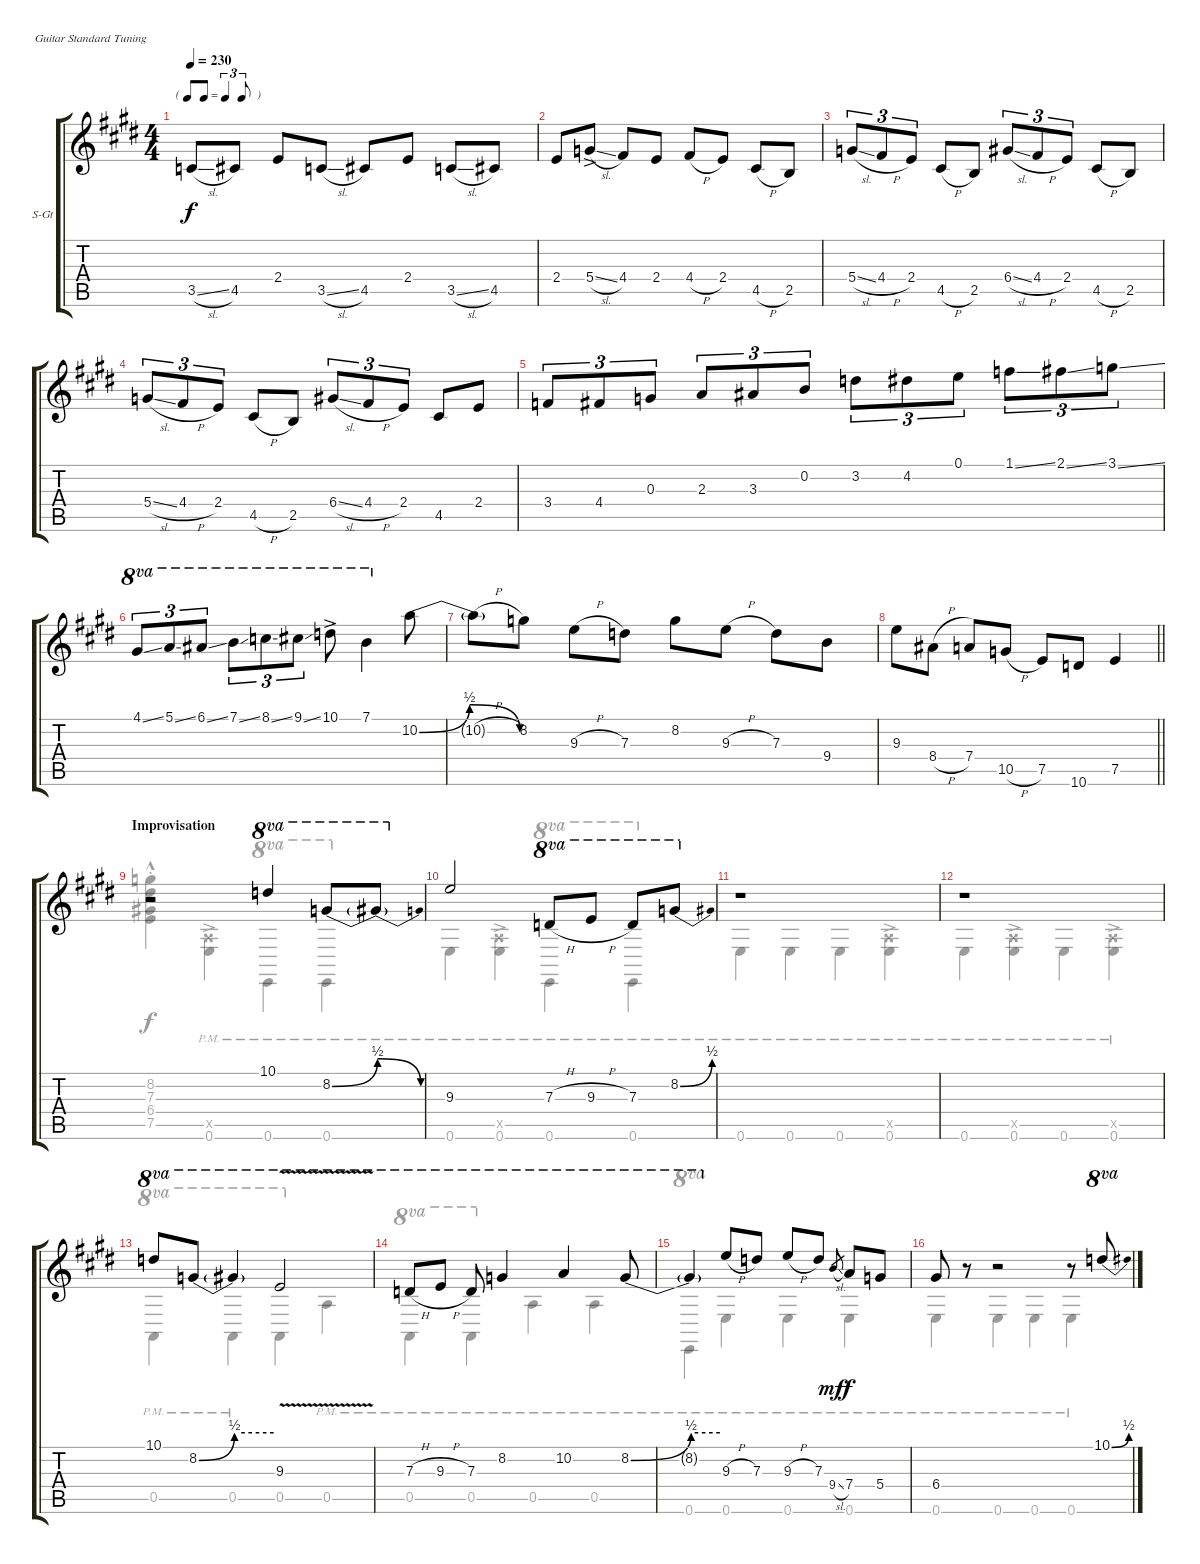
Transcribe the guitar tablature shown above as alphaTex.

\bracketExtendMode groupsimilarinstruments
\firstSystemTrackNameOrientation horizontal
\otherSystemsTrackNameOrientation horizontal
\track ("Tommy Emmanuel" "S-Gt") {instrument acousticguitarsteel}
\staff {score tabs}
\tuning (E4 B3 G3 D3 A2 E2)
\voice
\ts (4 4)
\tf triplet8th
\tempo 230
\clef g2
\ks c#minor
3.5{sl}.8{dy f} 4.5.8 2.4.8 3.5{sl}.8 4.5.8 2.4.8 3.5{sl}.8 4.5.8 |
\ks e
2.4.8 5.4{sl ac}.8 4.4.8 2.4.8 4.4{h}.8 2.4.8 4.5{h}.8 2.5.8 |
\ks c#minor
5.4{sl}.8{tu (3 2)} 4.4{h}.8{tu (3 2)} 2.4.8{tu (3 2)} 4.5{h}.8 2.5.8 6.4{sl}.8{tu (3 2)} 4.4{h}.8{tu (3 2)} 2.4.8{tu (3 2)} 4.5{h}.8 2.5.8 |
5.4{sl}.8{tu (3 2)} 4.4{h}.8{tu (3 2)} 2.4.8{tu (3 2)} 4.5{h}.8 2.5.8 6.4{sl}.8{tu (3 2)} 4.4{h}.8{tu (3 2)} 2.4.8{tu (3 2)} 4.5.8 2.4.8 |
\ks e
3.4.8{tu (3 2)} 4.4.8{tu (3 2)} 0.3.8{tu (3 2)} 2.3.8{tu (3 2)} 3.3.8{tu (3 2)} 0.2.8{tu (3 2)} 3.2.8{tu (3 2)} 4.2.8{tu (3 2)} 0.1.8{tu (3 2)} 1.1{ss}.8{tu (3 2)} 2.1{ss}.8{tu (3 2)} 3.1{ss}.8{tu (3 2)} |
\ks c#minor
4.1{ss}.8{tu (3 2) ot 8va} 5.1{ss}.8{tu (3 2) ot 8va} 6.1{ss}.8{tu (3 2) ot 8va} 7.1{ss}.8{tu (3 2) ot 8va} 8.1{ss}.8{tu (3 2) ot 8va} 9.1{ss}.8{tu (3 2) ot 8va} 10.1{ac}.8{ot 8va} 7.1.4{ot 8va} 10.2{be (bendrelease 0 0 30 2 30 2 60 0)}.8 |
10.2{h t}.8 8.2.8 9.3{h}.8 7.3.8 8.2.8 9.3{h}.8 7.3.8 9.4.8 |
\barLineRight lightlight
\ks e
9.3.8 8.4{h}.8 7.4.8 10.5{h}.8 7.5.8 10.6.8 7.5.4 |
\section ("" "Improvisation")
\ks c#minor
r.2 10.1.4{ot 8va} 8.2{be (bend 0 0 60 2)}.8{ot 8va} 8.2{be (release 0 2 60 0) t}.8{ot 8va} |
9.3.2 7.3{h}.8{ot 8va} 9.3{h}.8{ot 8va} 7.3.8{ot 8va} 8.2{be (bend 0 0 60 2)}.8{ot 8va} |
r.1 |
\ks e
r.1 |
\ks c#minor
10.1.8{ot 8va} 8.2{be (bend 0 0 60 2)}.8{ot 8va} 8.2{be (hold 0 2 60 2) t}.4{ot 8va} 9.3{v}.2{ot 8va} |
7.3{h}.8{ot 8va} 9.3{h}.8{ot 8va} 7.3.8{ot 8va} 8.2.4{ot 8va} 10.2.4{ot 8va} 8.2{be (bend 0 0 60 2)}.8{ot 8va} |
8.2{be (hold 0 2 60 2) t}.4{ot 8va} 9.3{h}.8 7.3.8 9.3{h}.8 7.3.8 9.4{sl}.8{gr dy mf} 7.4.8{dy f} 5.4.8 |
\ks e
6.4.8 r.8 r.2 r.8 10.1{be (bend 0 0 60 2)}.8{ot 8va}
\voice
\clef g2
\ottava regular
\simile none
\ks c#minor
|
\ks e
|
\ks c#minor
|
|
\ks e
|
\ks c#minor
|
|
\barLineRight lightlight
\ks e
|
\ks c#minor
(8.2{hac st} 7.3{hac st} 6.4{hac st} 7.5{hac st}).4 (0.5{ac pm x} 0.6{ac pm}).4 0.6{pm}.4{ot 8va} 0.6{pm}.4{ot 8va} |
0.6{pm}.4 (0.5{ac pm x} 0.6{ac pm}).4 0.6{pm}.4{ot 8va} 0.6{pm}.4{ot 8va} |
0.6{pm}.4 0.6{pm}.4 0.6{pm}.4 (0.5{ac pm x} 0.6{ac pm}).4 |
\ks e
0.6{pm}.4 (0.5{ac pm x} 0.6{ac pm}).4 0.6{pm}.4 (0.5{ac pm x} 0.6{ac pm}).4 |
\ks c#minor
0.5{pm}.4{ot 8va} 0.5{pm}.4{ot 8va} 0.5.4{ot 8va} 0.5{pm}.4 |
0.5{pm}.4{ot 8va} 0.5{pm}.4{ot 8va} 0.5{pm}.4 0.5{pm}.4 |
0.6{pm}.4{ot 8va} 0.6{pm}.4 0.6{pm}.4 0.6{pm}.4 |
\ks e
0.6{pm}.4 0.6{pm}.4 0.6{pm}.4 0.6{pm}.4
